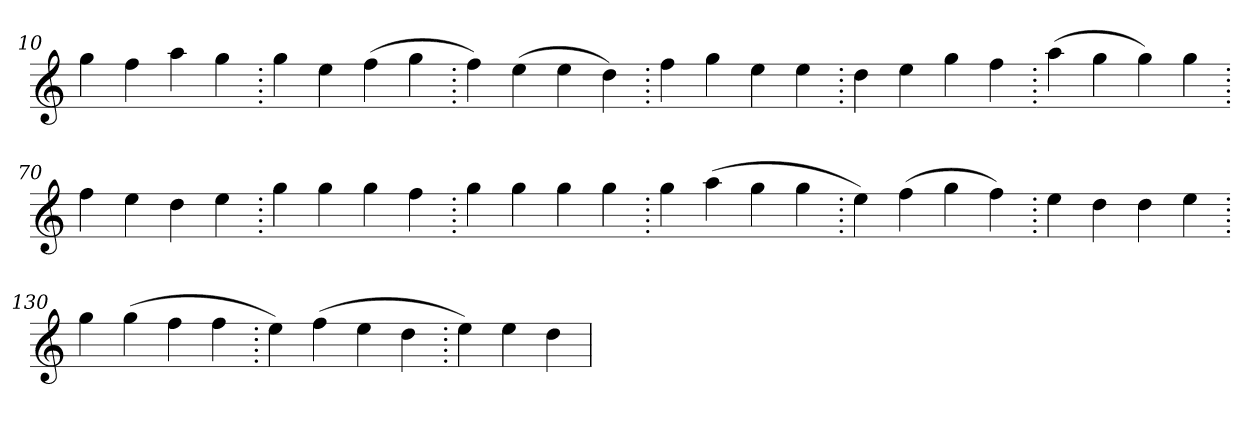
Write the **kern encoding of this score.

**kern
*part1
*staff1
*clefG2
=10.
4gg
4ff
4aa
4gg
=20.
4gg
4ee
(>4ff
4gg
=30.
4ff)
(>4ee
4ee
4dd)
=40.
4ff
4gg
4ee
4ee
=50.
4dd
4ee
4gg
4ff
=60.
(>4aa
4gg
4gg)
4gg
=70.
4ff
4ee
4dd
4ee
=80.
4gg
4gg
4gg
4ff
=90.
4gg
4gg
4gg
4gg
=100.
4gg
(>4aa
4gg
4gg
=110.
4ee)
(>4ff
4gg
4ff)
=120.
4ee
4dd
4dd
4ee
=130.
4gg
(>4gg
4ff
4ff
=140.
4ee)
(>4ff
4ee
4dd
=150.
4ee)
4ee
4dd
=
*-
